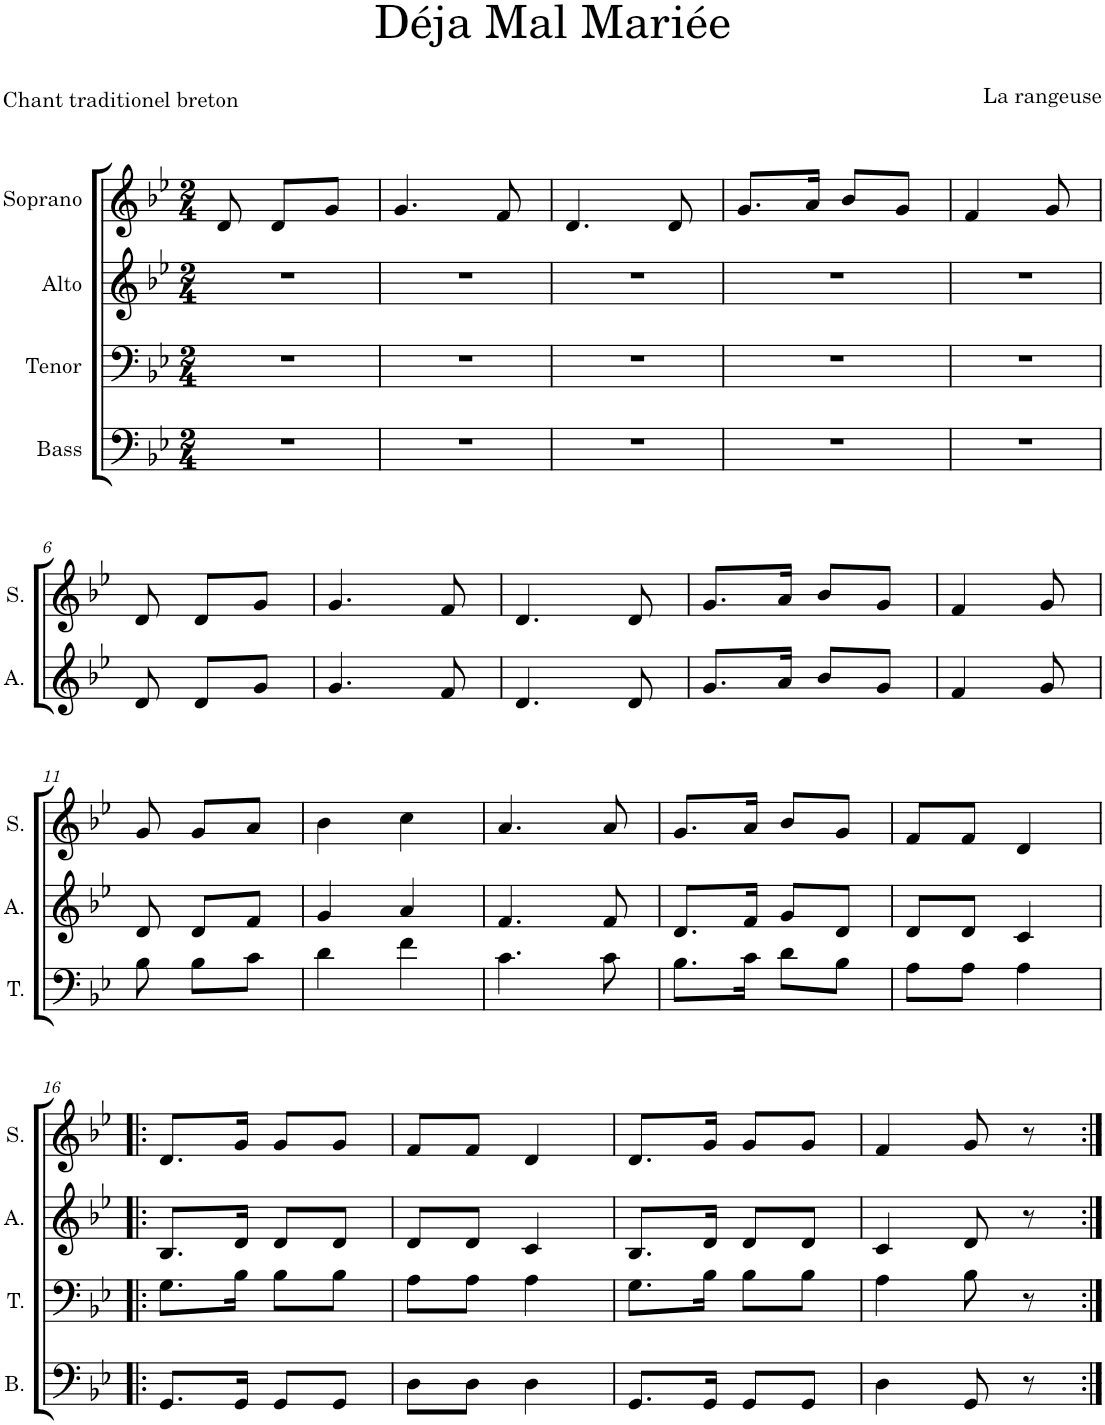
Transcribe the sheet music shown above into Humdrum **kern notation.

**kern	**kern	**kern	**kern
*part4	*part3	*part2	*part1
*staff4	*staff3	*staff2	*staff1
*I"Bass	*I"Tenor	*I"Alto	*I"Soprano
*I'B.	*I'T.	*I'A.	*I'S.
*clefF4	*clefF4	*clefG2	*clefG2
*k[b-e-]	*k[b-e-]	*k[b-e-]	*k[b-e-]
*M2/4	*M2/4	*M2/4	*M2/4
=1	=1	=1	=1
2r	2r	2r	8d/
.	.	.	8d/L
.	.	.	8g/J
.	.	.	8ryy
=2	=2	=2	=2
2r	2r	2r	4.g/
.	.	.	8f/
=3	=3	=3	=3
2r	2r	2r	4.d/
.	.	.	8d/
=4	=4	=4	=4
2r	2r	2r	8.g/L
.	.	.	16a/Jk
.	.	.	8b-/L
.	.	.	8g/J
=5	=5	=5	=5
2r	2r	2r	4f/
.	.	.	8g/
.	.	.	8ryy
!!LO:LB:g=z
=6	=6	=6	=6
2r	2r	8d/	8d/
.	.	8d/L	8d/L
.	.	8g/J	8g/J
.	.	8ryy	8ryy
=7	=7	=7	=7
2r	2r	4.g/	4.g/
.	.	8f/	8f/
=8	=8	=8	=8
2r	2r	4.d/	4.d/
.	.	8d/	8d/
=9	=9	=9	=9
2r	2r	8.g/L	8.g/L
.	.	16a/Jk	16a/Jk
.	.	8b-/L	8b-/L
.	.	8g/J	8g/J
=10	=10	=10	=10
2r	2r	4f/	4f/
.	.	8g/	8g/
.	.	8ryy	8ryy
!!LO:LB:g=z
=11	=11	=11	=11
4.r	8B-\	8d/	8g/
.	8B-\L	8d/L	8g/L
.	8c\J	8f/J	8a/J
=12	=12	=12	=12
2r	4d\	4g/	4b-\
.	4f\	4a/	4cc\
=13	=13	=13	=13
2r	4.c\	4.f/	4.a/
.	8c\	8f/	8a/
=14	=14	=14	=14
2r	8.B-\L	8.d/L	8.g/L
.	16c\Jk	16f/Jk	16a/Jk
.	8d\L	8g/L	8b-/L
.	8B-\J	8d/J	8g/J
=15	=15	=15	=15
2r	8A\L	8d/L	8f/L
.	8A\J	8d/J	8f/J
.	4A\	4c/	4d/
!!LO:LB:g=z
=16!|:	=16!|:	=16!|:	=16!|:
8.GG/L	8.G\L	8.B-/L	8.d/L
16GG/Jk	16B-\Jk	16d/Jk	16g/Jk
8GG/L	8B-\L	8d/L	8g/L
8GG/J	8B-\J	8d/J	8g/J
=17	=17	=17	=17
8D\L	8A\L	8d/L	8f/L
8D\J	8A\J	8d/J	8f/J
4D\	4A\	4c/	4d/
=18	=18	=18	=18
8.GG/L	8.G\L	8.B-/L	8.d/L
16GG/Jk	16B-\Jk	16d/Jk	16g/Jk
8GG/L	8B-\L	8d/L	8g/L
8GG/J	8B-\J	8d/J	8g/J
=19	=19	=19	=19
4D\	4A\	4c/	4f/
8GG/	8B-\	8d/	8g/
8r	8r	8r	8r
=:|!	=:|!	=:|!	=:|!
*-	*-	*-	*-
